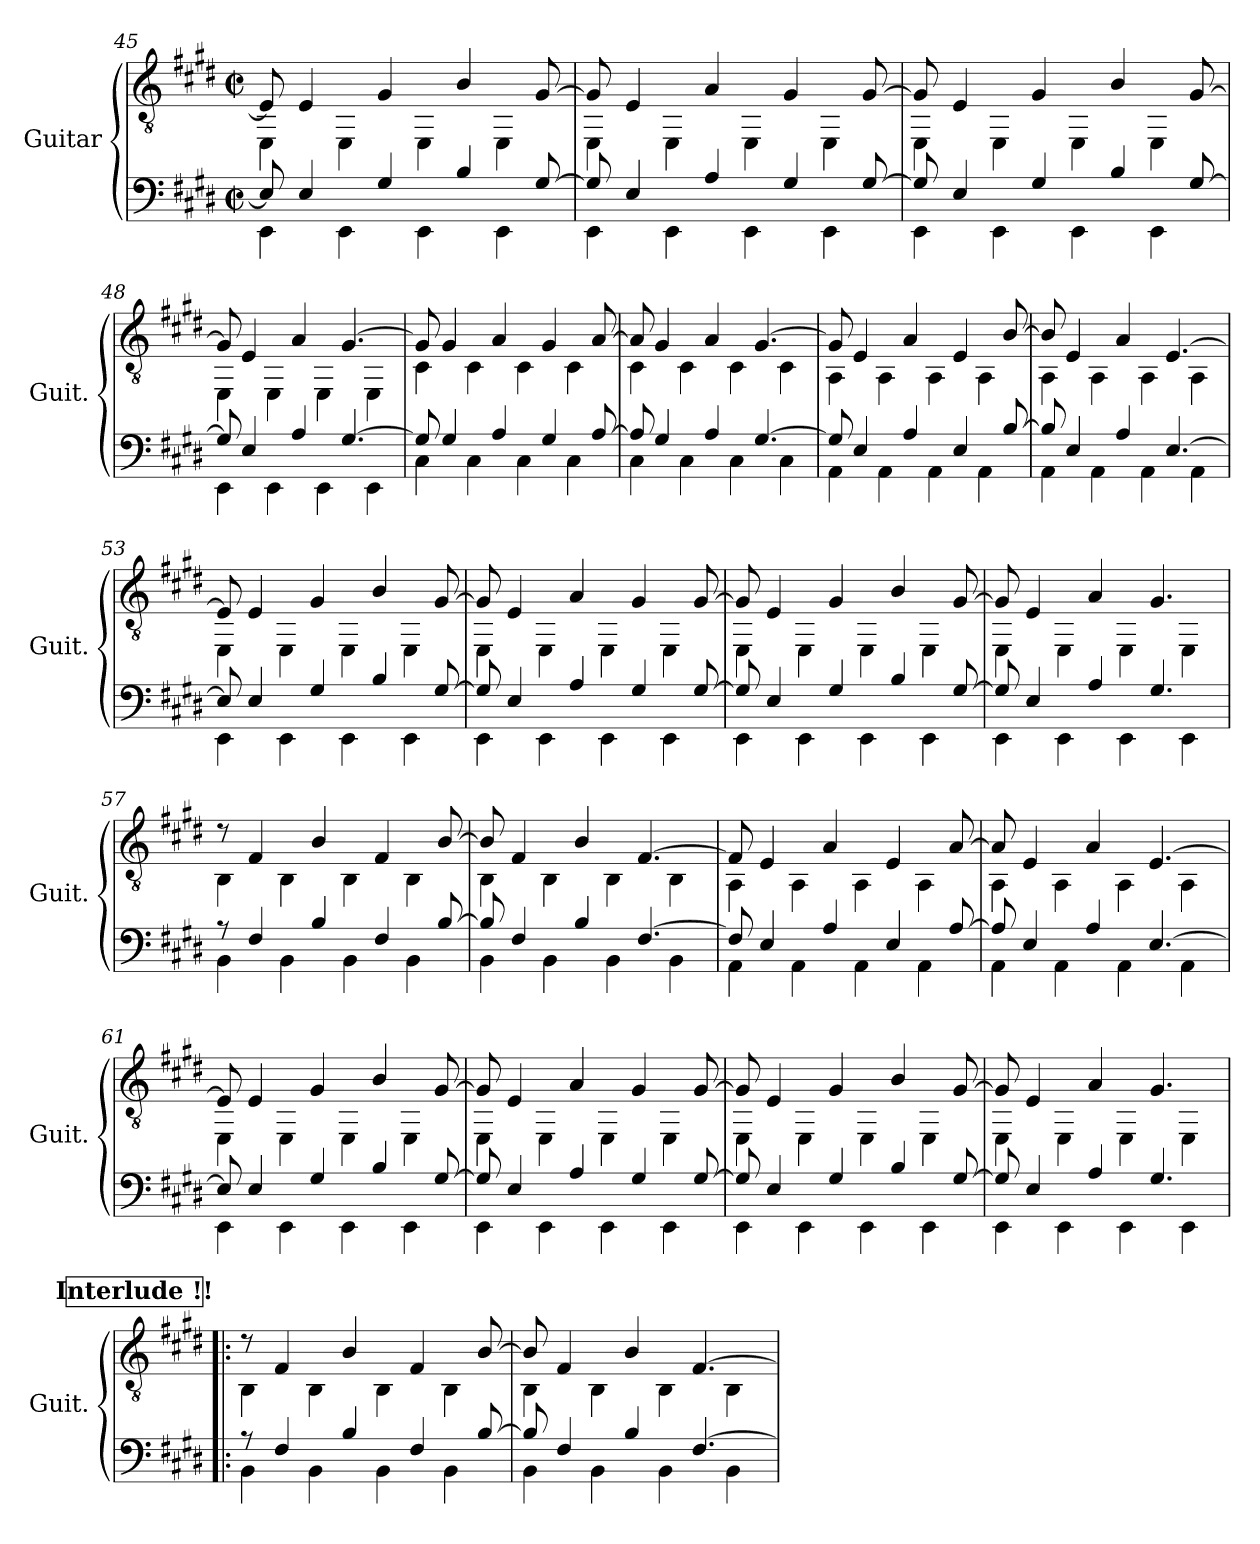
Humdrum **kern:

**kern	**kern
*part1	*part1
*staff2	*staff1
*I"Guitar	*
*I'Guit.	*
*	*clefGv2
*k[f#c#g#d#]	*k[f#c#g#d#]
*M2/2	*M2/2
*met(c|)	*met(c|)
=45	=45
*^	*^
8E]	4EE	8E/]	4EE\
4E	.	4E/	.
.	4EE	.	4EE\
4G#	.	4G#/	.
.	4EE	.	4EE\
4B	.	4B/	.
.	4EE	.	4EE\
[8G#	.	[8G#/	.
=46	=46	=46	=46
8G#]	4EE	8G#/]	4EE\
4E	.	4E/	.
.	4EE	.	4EE\
4A	.	4A/	.
.	4EE	.	4EE\
4G#	.	4G#/	.
.	4EE	.	4EE\
[8G#	.	[8G#/	.
!!LO:LB:g=z	!!
=47	=47	=47	=47
8G#]	4EE	8G#/]	4EE\
4E	.	4E/	.
.	4EE	.	4EE\
4G#	.	4G#/	.
.	4EE	.	4EE\
4B	.	4B/	.
.	4EE	.	4EE\
[8G#	.	[8G#/	.
=48	=48	=48	=48
8G#]	4EE	8G#/]	4EE\
4E	.	4E/	.
.	4EE	.	4EE\
4A	.	4A/	.
.	4EE	.	4EE\
[4.G#	.	[4.G#/	.
.	4EE	.	4EE\
=49	=49	=49	=49
8G#]	4C#	8G#/]	4C#\
4G#	.	4G#/	.
.	4C#	.	4C#\
4A	.	4A/	.
.	4C#	.	4C#\
4G#	.	4G#/	.
.	4C#	.	4C#\
[8A	.	[8A/	.
=50	=50	=50	=50
8A]	4C#	8A/]	4C#\
4G#	.	4G#/	.
.	4C#	.	4C#\
4A	.	4A/	.
.	4C#	.	4C#\
[4.G#	.	[4.G#/	.
.	4C#	.	4C#\
=51	=51	=51	=51
8G#]	4AA	8G#/]	4AA\
4E	.	4E/	.
.	4AA	.	4AA\
4A	.	4A/	.
.	4AA	.	4AA\
4E	.	4E/	.
.	4AA	.	4AA\
[8B	.	[8B/	.
=52	=52	=52	=52
8B]	4AA	8B/]	4AA\
4E	.	4E/	.
.	4AA	.	4AA\
4A	.	4A/	.
.	4AA	.	4AA\
[4.E	.	[4.E/	.
.	4AA	.	4AA\
!!LO:PB:g=z	!!
=53	=53	=53	=53
8E]	4EE	8E/]	4EE\
4E	.	4E/	.
.	4EE	.	4EE\
4G#	.	4G#/	.
.	4EE	.	4EE\
4B	.	4B/	.
.	4EE	.	4EE\
[8G#	.	[8G#/	.
=54	=54	=54	=54
8G#]	4EE	8G#/]	4EE\
4E	.	4E/	.
.	4EE	.	4EE\
4A	.	4A/	.
.	4EE	.	4EE\
4G#	.	4G#/	.
.	4EE	.	4EE\
[8G#	.	[8G#/	.
=55	=55	=55	=55
8G#]	4EE	8G#/]	4EE\
4E	.	4E/	.
.	4EE	.	4EE\
4G#	.	4G#/	.
.	4EE	.	4EE\
4B	.	4B/	.
.	4EE	.	4EE\
[8G#	.	[8G#/	.
=56	=56	=56	=56
8G#]	4EE	8G#/]	4EE\
4E	.	4E/	.
.	4EE	.	4EE\
4A	.	4A/	.
.	4EE	.	4EE\
4.G#	.	4.G#/	.
.	4EE	.	4EE\
=57	=57	=57	=57
8r	4BB	8r	4BB\
4F#	.	4F#/	.
.	4BB	.	4BB\
4B	.	4B/	.
.	4BB	.	4BB\
4F#	.	4F#/	.
.	4BB	.	4BB\
[8B	.	[8B/	.
=58	=58	=58	=58
8B]	4BB	8B/]	4BB\
4F#	.	4F#/	.
.	4BB	.	4BB\
4B	.	4B/	.
.	4BB	.	4BB\
[4.F#	.	[4.F#/	.
.	4BB	.	4BB\
!!LO:LB:g=z	!!
=59	=59	=59	=59
8F#]	4AA	8F#/]	4AA\
4E	.	4E/	.
.	4AA	.	4AA\
4A	.	4A/	.
.	4AA	.	4AA\
4E	.	4E/	.
.	4AA	.	4AA\
[8A	.	[8A/	.
=60	=60	=60	=60
8A]	4AA	8A/]	4AA\
4E	.	4E/	.
.	4AA	.	4AA\
4A	.	4A/	.
.	4AA	.	4AA\
[4.E	.	[4.E/	.
.	4AA	.	4AA\
=61	=61	=61	=61
8E]	4EE	8E/]	4EE\
4E	.	4E/	.
.	4EE	.	4EE\
4G#	.	4G#/	.
.	4EE	.	4EE\
4B	.	4B/	.
.	4EE	.	4EE\
[8G#	.	[8G#/	.
=62	=62	=62	=62
8G#]	4EE	8G#/]	4EE\
4E	.	4E/	.
.	4EE	.	4EE\
4A	.	4A/	.
.	4EE	.	4EE\
4G#	.	4G#/	.
.	4EE	.	4EE\
[8G#	.	[8G#/	.
=63	=63	=63	=63
8G#]	4EE	8G#/]	4EE\
4E	.	4E/	.
.	4EE	.	4EE\
4G#	.	4G#/	.
.	4EE	.	4EE\
4B	.	4B/	.
.	4EE	.	4EE\
[8G#	.	[8G#/	.
=64	=64	=64	=64
8G#]	4EE	8G#/]	4EE\
4E	.	4E/	.
.	4EE	.	4EE\
4A	.	4A/	.
.	4EE	.	4EE\
4.G#	.	4.G#/	.
.	4EE	.	4EE\
!!LO:LB:g=z	!!
!!LO:REH:place=s1:a:B:fs=14:t=Interlude	!!
=1!|:	=1!|:	=1!|:	=1!|:
*stria6	*	*	*
8r	4BB	8r	4BB\
4F#	.	4F#/	.
.	4BB	.	4BB\
4B	.	4B/	.
.	4BB	.	4BB\
4F#	.	4F#/	.
.	4BB	.	4BB\
[8B	.	[8B/	.
=2	=2	=2	=2
8B]	4BB	8B/]	4BB\
4F#	.	4F#/	.
.	4BB	.	4BB\
4B	.	4B/	.
.	4BB	.	4BB\
[4.F#	.	[4.F#/	.
.	4BB	.	4BB\
*v	*v	*	*
*	*v	*v
=	=
*-	*-
